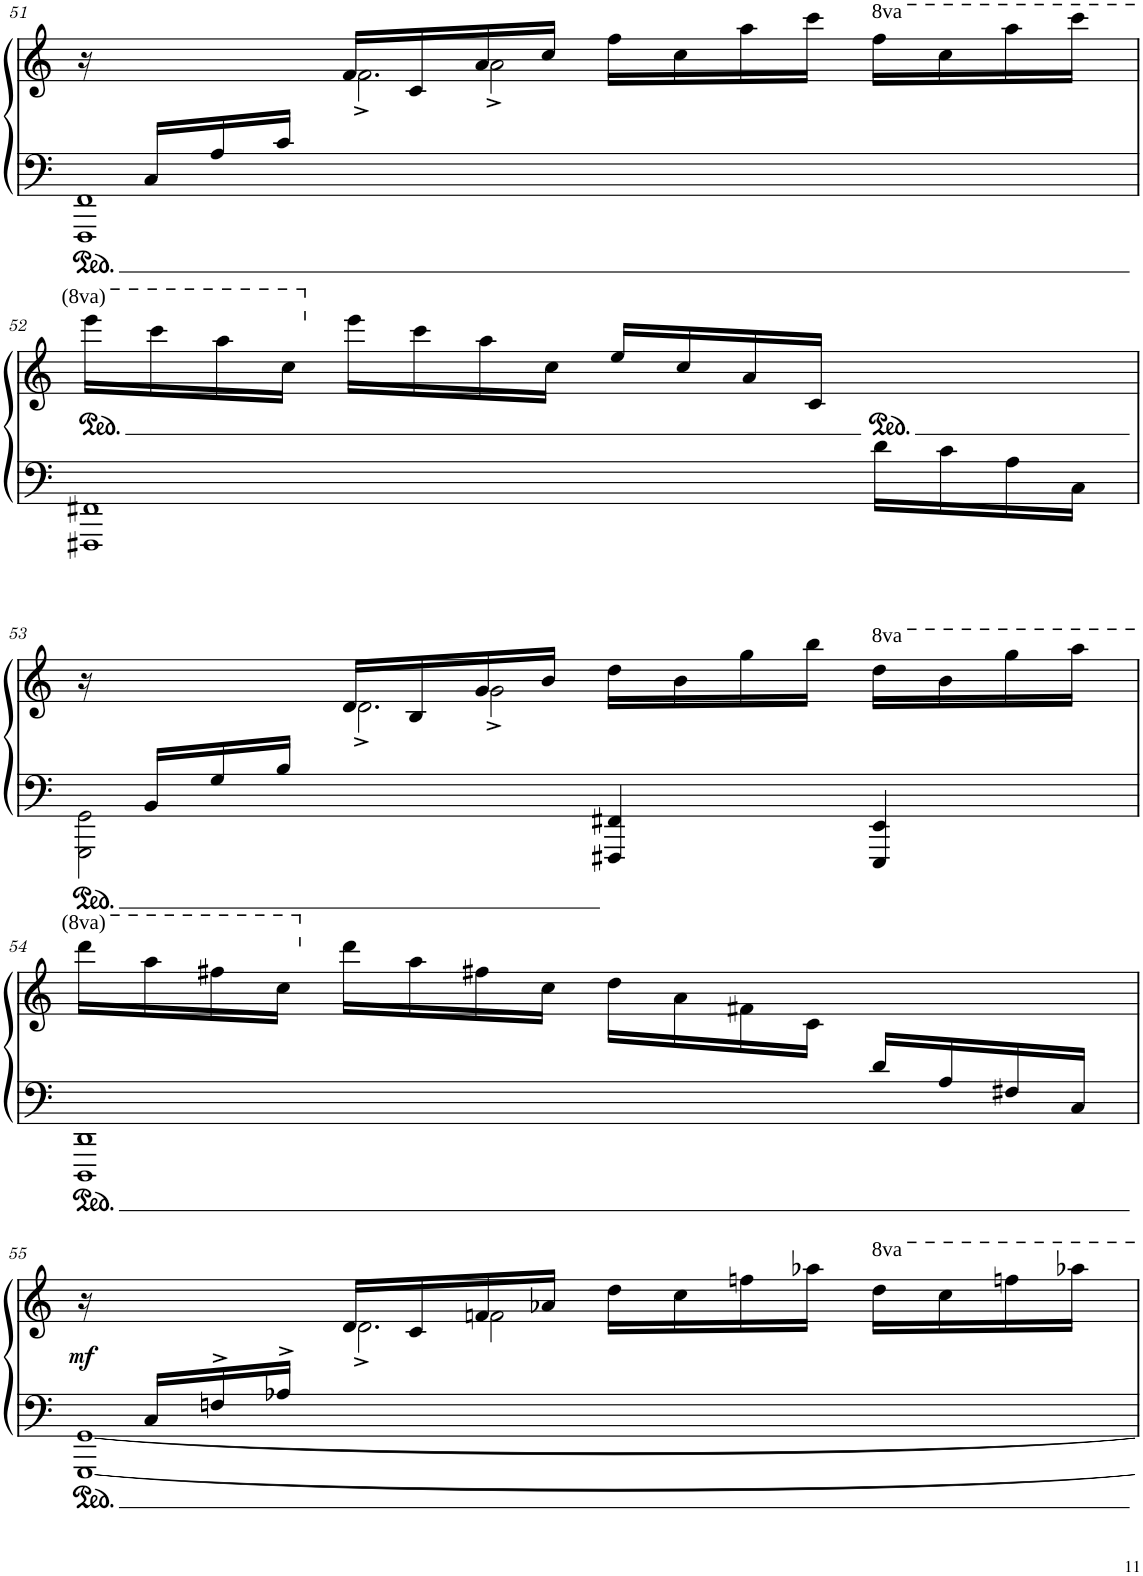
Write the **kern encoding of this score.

**kern	**kern	**dynam
*part1	*part1	*part1
*staff2	*staff1	*staff1/2
*I"Piano	*	*
*I'Pno	*	*
!!LO:PB:g=z
*clefF4	*clefG2	*
*k[]	*k[]	*
*M4/4	*M4/4	*
*met(c)	*met(c)	*
=51	=51	=51
*^	*^	*
*	*	*	*^	*
16ryy	1FFF 1FF	16r	4ryy	4.ryy	.
16C/LL	.	8.ryy	.	.	.
16A/	.	.	.	.	.
16c/JJ	.	.	.	.	.
2.ryy	.	16f/LL	2.f^\	.	.
.	.	16c/	.	.	.
.	.	16a/	.	2a^\	.
.	.	16cc/JJ	.	.	.
.	.	16ff\LL	.	.	.
.	.	16cc\	.	.	.
.	.	16aa\	.	.	.
.	.	16ccc\JJ	.	.	.
*	*	*8va	*	*	*
.	.	16fff\LL	.	.	.
.	.	16ccc\	.	.	.
.	.	16aaa\	.	8ryy	.
.	.	16cccc\JJ	.	.	.
*	*	*v	*v	*v	*
!!LO:LB:g=z
=52	=52	=52	=52
2.ryy	1FFF#X 1FF#X	16eeee\LL	.
.	.	16cccc\	.
.	.	16aaa\	.
.	.	16ccc\JJ	.
*	*	*X8va	*
.	.	16eee\LL	.
.	.	16ccc\	.
.	.	16aa\	.
.	.	16cc\JJ	.
.	.	16ee/LL	.
.	.	16cc/	.
.	.	16a/	.
.	.	16c/JJ	.
16d\LL	.	4ryy	.
16c\	.	.	.
16A\	.	.	.
16C\JJ	.	.	.
!!LO:LB:g=z
=53	=53	=53	=53
*	*	*^	*
*	*	*	*^	*
16ryy	2GGG\ 2GG\	16r	4ryy	4.ryy	.
16BB/LL	.	8.ryy	.	.	.
16G/	.	.	.	.	.
16B/JJ	.	.	.	.	.
2.ryy	.	16d/LL	2.d^\	.	.
.	.	16B/	.	.	.
.	.	16g/	.	2g^\	.
.	.	16b/JJ	.	.	.
.	4FFF#X/ 4FF#X/	16dd\LL	.	.	.
.	.	16b\	.	.	.
.	.	16gg\	.	.	.
.	.	16bb\JJ	.	.	.
*	*	*8va	*	*	*
.	4EEE/ 4EE/	16ddd\LL	.	.	.
.	.	16bb\	.	.	.
.	.	16ggg\	.	8ryy	.
.	.	16aaa\JJ	.	.	.
*	*	*v	*v	*v	*
!!LO:LB:g=z
=54	=54	=54	=54
2.ryy	1DDD 1DD	16dddd\LL	.
.	.	16aaa\	.
.	.	16fff#X\	.
.	.	16ccc\JJ	.
*	*	*X8va	*
.	.	16ddd\LL	.
.	.	16aa\	.
.	.	16ff#X\	.
.	.	16cc\JJ	.
.	.	16dd\LL	.
.	.	16a\	.
.	.	16f#X\	.
.	.	16c\JJ	.
16d/LL	.	4ryy	.
16A/	.	.	.
16F#X/	.	.	.
16C/JJ	.	.	.
!!LO:LB:g=z
=55	=55	=55	=55
*	*	*^	*
*	*	*	*^	*
!	!	!	!	!	!LO:DY:b
16ryy	[1GGG [<1GG	16r	4ryy	4.ryy	mf
16C/LL	.	8.ryy	.	.	.
16Fn^>/	.	.	.	.	.
16A-X^>/JJ	.	.	.	.	.
2.ryy	.	16d/LL	2.d^\	.	.
.	.	16c/	.	.	.
.	.	16f/	.	2fn\	.
.	.	16a-X/JJ	.	.	.
.	.	16dd\LL	.	.	.
.	.	16cc\	.	.	.
.	.	16ffn\	.	.	.
.	.	16aa-X\JJ	.	.	.
.	.	16ddd\LL	.	.	.
.	.	16ccc\	.	.	.
.	.	16fffn\	.	8ryy	.
.	.	16aaa-X\JJ	.	.	.
*v	*v	*	*	*	*
*	*v	*v	*v	*
=	=	=
*-	*-	*-
